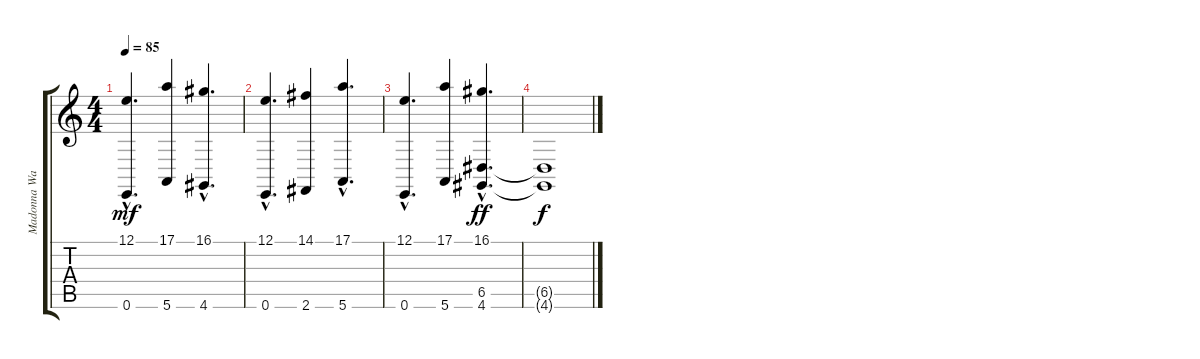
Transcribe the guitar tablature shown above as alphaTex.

\track ("Madonna Wayne Gacy [Keyboard]" "Madonna Wa") {instrument fx1rain}
\staff {score tabs}
\tuning (E4 B3 G3 D3 A2 E2) {hide}
\ts (4 4)
\tempo 85
\clef g2
\ks c
(12.1{hac} 0.6{hac}).4{d dy mf} (17.1 5.6).4 (16.1{hac} 4.6{hac}).4{d} |
(12.1{hac} 0.6{hac}).4{d volume 16 instrument lead4chiff} (14.1 2.6).4 (17.1{hac} 5.6{hac}).4{d} |
(12.1{hac} 0.6{hac}).4{d} (17.1 5.6).4 (16.1{hac} 6.5{hac} 4.6{hac}).4{d dy ff} |
(6.5{t} 4.6{t}).1{dy f}
